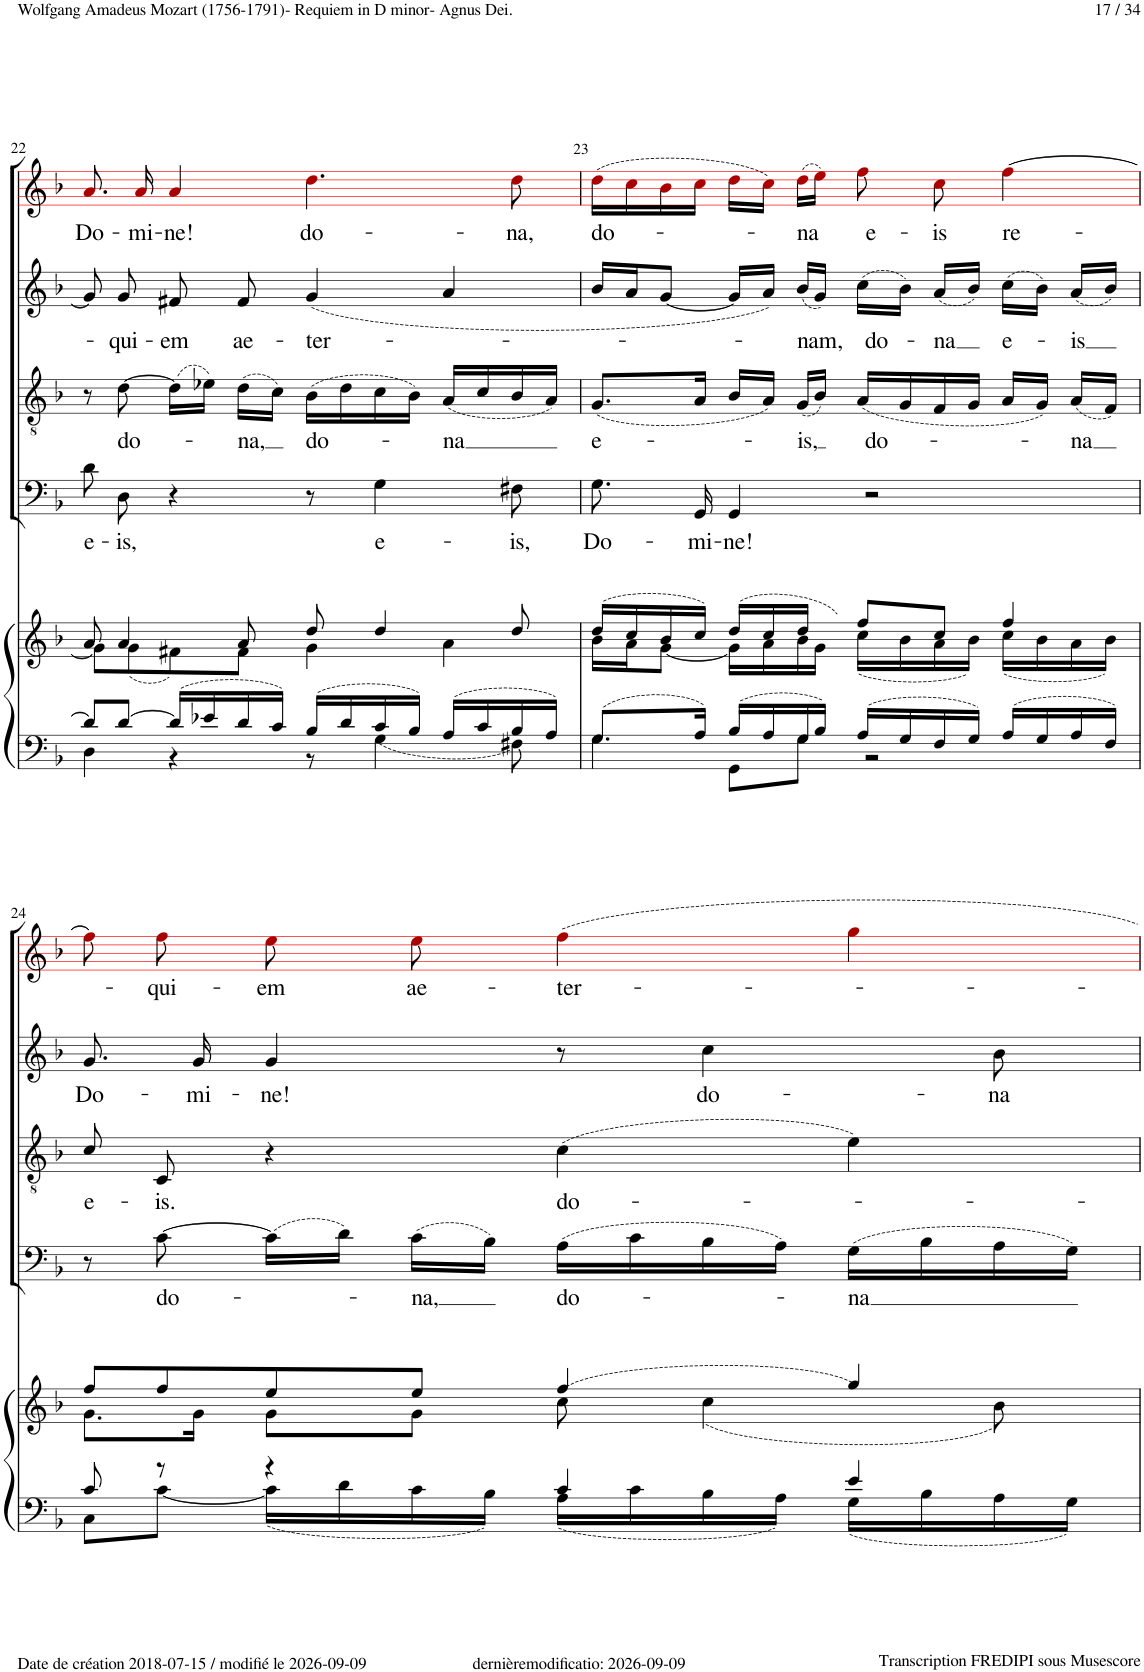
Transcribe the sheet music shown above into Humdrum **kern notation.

**kern	**kern	**kern	**text	**kern	**text	**kern	**text	**kern	**text
*part5	*part5	*part4	*part4	*part3	*part3	*part2	*part2	*part1	*part1
*staff6	*staff5	*staff4	*staff4	*staff3	*staff3	*staff2	*staff2	*staff1	*staff1
*I"Piano	*	*I"Bass	*	*I"Tenor	*	*I"Alto	*	*I"Soprano	*
*I'Pno	*	*	*	*	*	*	*	*	*
!!LO:PB:g=z
*clefF4	*clefG2	*clefF4	*	*clefGv2	*	*clefG2	*	*clefG2	*
*	*	*	*	*	*	*	*	*ITrd1c2	*
*k[b-]	*k[b-]	*k[b-]	*	*k[b-]	*	*k[b-]	*	*k[b-]	*
*M4/4	*M4/4	*M4/4	*	*M4/4	*	*M4/4	*	*M4/4	*
*met(c)	*met(c)	*met(c)	*	*met(c)	*	*met(c)	*	*met(c)	*
=22	=22	=22	=22	=22	=22	=22	=22	=22	=22
*^	*^	*	*	*	*	*	*	*	*
!	!	!	!	!	!LO:LY:b	!	!	!	!	!	!LO:LY:b
8d/L]	4D\	8a/	8g\L]	8d!\	e-	8r	.	8g!/]	.	8.a!i/	Do-
!	!	!	!	!	!LO:LY:b	!	!LO:LY:b	!	!LO:LY:b	!	!
[8d/J	.	4a/	(8g\	8D!\	-is,	[8d!\	do-	8g!/	-qui-	.	.
!	!	!	!	!	!	!	!	!	!	!	!LO:LY:b
.	.	.	.	.	.	.	.	.	.	16a!i/	-mi-
!	!	!	!	!	!	!	!	!	!LO:LY:b	!	!LO:LY:b
16d/LL]	4r	.	8f#X\)	4r	.	(16d!\LL]	.	8f#X!/	-em	4a!i/	-ne!
16e-X/	.	.	.	.	.	16e-X!\JJ)	.	.	.	.	.
!	!	!	!	!	!	!	!LO:LY:b	!	!LO:LY:b	!	!
16d/	.	8a/	8f#\J	.	.	(16d!\LL	-na,	8f#!/	ae-	.	.
16c/JJ	.	.	.	.	.	16c!\JJ)	.	.	.	.	.
!	!	!	!	!	!	!	!LO:LY:b	!	!LO:LY:b	!	!LO:LY:b
16B-/LL	8r	8dd/	4g\	8r	.	(16B-!\LL	do-	(4g!/	-ter-	4.dd!i\	do-
16d/	.	.	.	.	.	16d!\	.	.	.	.	.
!	!	!	!	!	!LO:LY:b	!	!	!	!	!	!
16c/	4G\	4dd/	.	4G!\	e-	16c!\	.	.	.	.	.
16B-/JJ	.	.	.	.	.	16B-!\JJ)	.	.	.	.	.
!	!	!	!	!	!	!	!LO:LY:b	!	!	!	!
16A/LL	.	.	4a\	.	.	(16A!/LL	-na	4a!/	.	.	.
16c/	.	.	.	.	.	16c!/	.	.	.	.	.
!	!	!	!	!	!LO:LY:b	!	!	!	!	!	!LO:LY:b
16B-/	8F#X\	8dd/	.	8F#X!\	-is,	16B-!/	.	.	.	8dd!i\	-na,
16A/JJ	.	.	.	.	.	16A!/JJ)	.	.	.	.	.
=23	=23	=23	=23	=23	=23	=23	=23	=23	=23	=23	=23
!LO:N:head=solid	!	!	!	!	!LO:LY:b	!	!LO:LY:b	!	!	!	!LO:LY:b
8.G/L	4G\	(16dd/LL	16b-\LL	8.G!\	Do-	(8.G!/L	e-	16b-!/LL	.	(16dd!i\LL	do-
.	.	16cc/	16a\J	.	.	.	.	16a!/J	.	16cc!i\	.
.	.	16b-/	[8g\J	.	.	.	.	[8g!/J	.	16b-!i\	.
!	!	!	!	!	!LO:LY:b	!	!	!	!	!	!
16A/Jk	.	16cc/JJ)	.	16GG!/	-mi-	16A!/Jk	.	.	.	16cc!i\JJ	.
!	!	!	!	!	!LO:LY:b	!	!	!	!	!	!
16B-/LL	8GG\L	(16dd/LL	16g\LL]	4GG!/	-ne!	16B-!/LL	.	16g!/LL]	.	16dd!i\LL	.
16A/	.	16cc/	16a\	.	.	16A!/JJ)	.	16a!/JJ)	.	16cc!i\JJ)	.
!	!	!	!	!	!	!	!LO:LY:b	!	!LO:LY:b	!	!LO:LY:b
16G/	8G\J	16dd/JJ	16b-\	.	.	(16G!/LL	-is,	(16b-!/LL	-nam,	(16dd!i\LL	-na
16B-/JJ	.	16ryy)	16g\JJ	.	.	16B-!/JJ)	.	16g!/JJ)	.	16ee!i\JJ)	.
!	!	!	!	!	!	!	!LO:LY:b	!	!LO:LY:b	!	!LO:LY:b
16A/LL	2r	8ff/L	(16cc\LL	2r	.	(16A!/LL	do-	(16cc!\LL	do-	8ff!i\	e-
16G/	.	.	16b-\	.	.	16G!/	.	16b-!\JJ)	.	.	.
!	!	!	!	!	!	!	!	!	!LO:LY:b	!	!LO:LY:b
16F/	.	8cc/J	16a\	.	.	16F!/	.	(16a!/LL	-na	8cc!i\	-is
16G/JJ	.	.	16b-\JJ)	.	.	16G!/JJ	.	16b-!/JJ)	.	.	.
!	!	!	!	!	!	!	!	!	!LO:LY:b	!	!LO:LY:b
16A/LL	.	4ff/	(16cc\LL	.	.	16A!/LL	.	(16cc!\LL	e-	[4ff!i\	re-
16G/	.	.	16b-\	.	.	16G!/JJ)	.	16b-!\JJ)	.	.	.
!	!	!	!	!	!	!	!LO:LY:b	!	!LO:LY:b	!	!
16A/	.	.	16a\	.	.	(16A!/LL	-na	(16a!/LL	-is	.	.
16F/JJ	.	.	16b-\JJ)	.	.	16F!/JJ)	.	16b-!/JJ)	.	.	.
!!LO:LB:g=z
=24	=24	=24	=24	=24	=24	=24	=24	=24	=24	=24	=24
!	!	!	!	!	!	!	!LO:LY:b	!	!LO:LY:b	!	!
8c/	8C\L	8ff/L	8.g\L	8r	.	8c!/	e-	8.g!/	Do-	8ff!i\]	.
!	!	!	!	!	!LO:LY:b	!	!LO:LY:b	!	!	!	!LO:LY:b
8r	[8c\J	8ff/	.	[8c!\	do-	8C!/	-is.	.	.	8ff!i\	-qui-
!	!	!	!	!	!	!	!	!	!LO:LY:b	!	!
.	.	.	16g\Jk	.	.	.	.	16g!/	-mi-	.	.
!	!	!	!	!	!	!	!	!	!LO:LY:b	!	!LO:LY:b
4r	16c\LL]	8ee/	8g\L	(16c!\LL]	.	4r	.	4g!/	-ne!	8ee!i\	-em
.	16d\	.	.	16d!\JJ)	.	.	.	.	.	.	.
!	!	!	!	!	!LO:LY:b	!	!	!	!	!	!LO:LY:b
.	16c\	8ee/J	8g\J	(16c!\LL	-na,	.	.	.	.	8ee!i\	ae-
.	16B-\JJ	.	.	16B-!\JJ)	.	.	.	.	.	.	.
!	!	!	!	!	!LO:LY:b	!	!LO:LY:b	!	!	!	!LO:LY:b
4c/	16A\LL	(4ff/	8cc\	(16A!\LL	do-	(4c!\	do-	8r	.	4ff!i\	-ter-
.	16c\	.	.	16c!\	.	.	.	.	.	.	.
!	!	!	!	!	!	!	!	!	!LO:LY:b	!	!
.	16B-\	.	(4cc\	16B-!\	.	.	.	4cc!\	do-	.	.
.	16A\JJ	.	.	16A!\JJ)	.	.	.	.	.	.	.
!	!	!	!	!	!LO:LY:b	!	!	!	!	!	!
4e/	16G\LL	4gg/)	.	(16G!\LL	-na	4e!\)	.	.	.	4gg!i\	.
.	16B-\	.	.	16B-!\	.	.	.	.	.	.	.
!	!	!	!	!	!	!	!	!	!LO:LY:b	!	!
.	16A\	.	8b-\)	16A!\	.	.	.	8b-!\	-na	.	.
.	16G\JJ	.	.	16G!\JJ)	.	.	.	.	.	.	.
*v	*v	*	*	*	*	*	*	*	*	*	*
*	*v	*v	*	*	*	*	*	*	*	*
=	=	=	=	=	=	=	=	=	=
*-	*-	*-	*-	*-	*-	*-	*-	*-	*-
